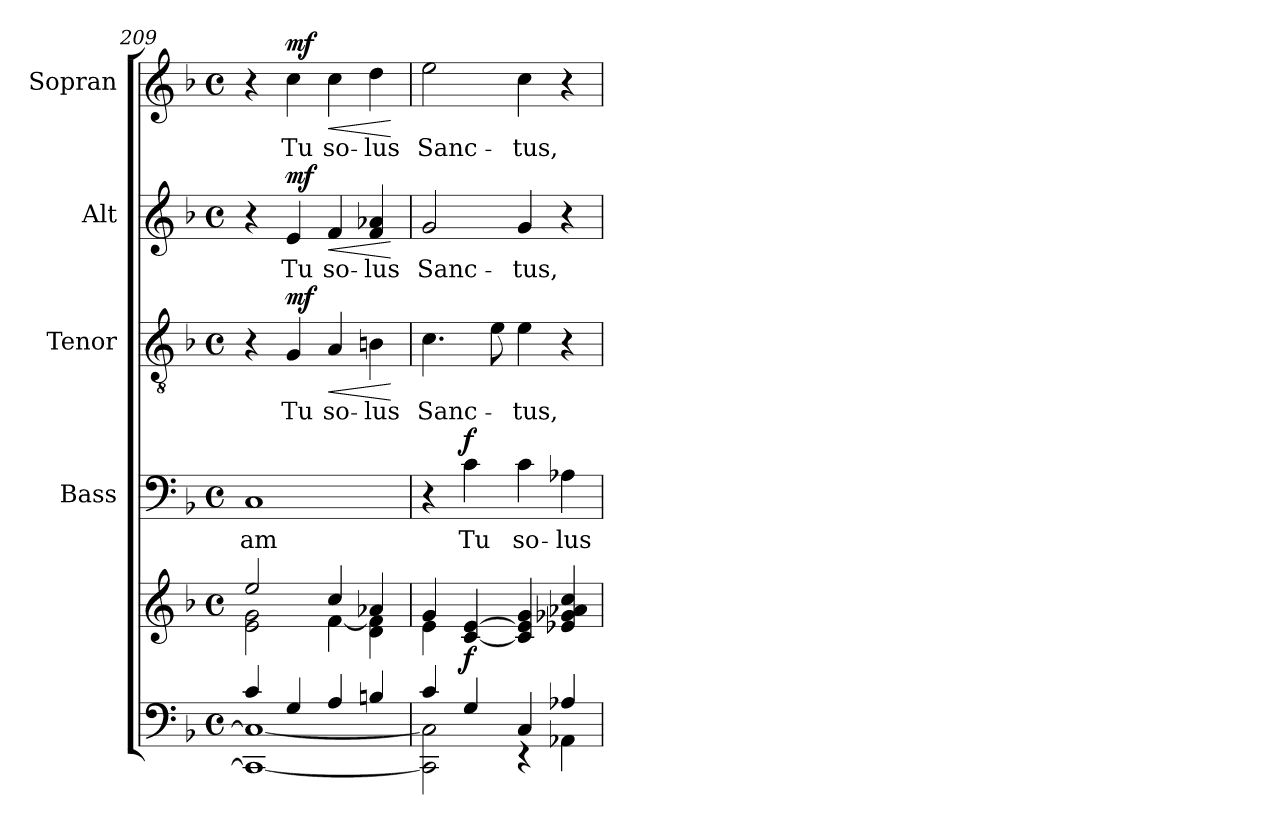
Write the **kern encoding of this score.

**kern	**kern	**dynam	**kern	**text	**dynam	**kern	**text	**dynam	**kern	**text	**dynam	**kern	**text	**dynam
*part5	*part5	*part5	*part4	*part4	*part4	*part3	*part3	*part3	*part2	*part2	*part2	*part1	*part1	*part1
*staff6	*staff5	*staff5/6	*staff4	*staff4	*staff4	*staff3	*staff3	*staff3	*staff2	*staff2	*staff2	*staff1	*staff1	*staff1
*	*	*	*I"Bass	*	*	*I"Tenor	*	*	*I"Alt	*	*	*I"Sopran	*	*
*	*	*	*I'B.	*	*	*I'T.	*	*	*I'A.	*	*	*I'S.	*	*
*clefF4	*clefG2	*	*clefF4	*	*	*clefGv2	*	*	*clefG2	*	*	*clefG2	*	*
*k[b-]	*k[b-]	*	*k[b-]	*	*	*k[b-]	*	*	*k[b-]	*	*	*k[b-]	*	*
*F:	*F:	*	*F:	*	*	*F:	*	*	*F:	*	*	*F:	*	*
*M4/4	*M4/4	*	*M4/4	*	*	*M4/4	*	*	*M4/4	*	*	*M4/4	*	*
*met(c)	*met(c)	*	*met(c)	*	*	*met(c)	*	*	*met(c)	*	*	*met(c)	*	*
=209	=209	=209	=209	=209	=209	=209	=209	=209	=209	=209	=209	=209	=209	=209
*^	*^	*	*	*	*	*	*	*	*	*	*	*	*	*
!	!	!	!	!	!	!LO:LY:b	!	!	!	!	!	!	!	!	!	!
4c/	1CC_ 1C_	2ee/	2e\ 2g\	.	1C	-am	.	4r	.	.	4r	.	.	4r	.	.
!	!	!	!	!	!	!	!	!	!LO:LY:b	!LO:DY:a	!	!LO:LY:b	!LO:DY:a	!	!LO:LY:b	!LO:DY:a
4G/	.	.	.	.	.	.	.	4G/	Tu	mf	4e/	Tu	mf	4cc\	Tu	mf
!	!	!	!	!	!	!	!	!	!LO:LY:b	!LO:HP:b	!	!LO:LY:b	!LO:HP:b	!	!LO:LY:b	!LO:HP:b
4A/	.	4cc/	[<4f\	.	.	.	.	4A/	so-	<	4f/	so-	<	4cc\	so-	<
!	!	!	!	!	!	!	!	!	!LO:LY:b	!	!	!LO:LY:b	!	!	!LO:LY:b	!
4Bn/	.	4a-X/	4d\ 4f\]	.	.	.	.	4Bn\	-lus	.	4f/ 4a-X/	-lus	.	4dd\	-lus	.
*v	*v	*	*	*	*	*	*	*	*	*	*	*	*	*	*	*
*	*v	*v	*	*	*	*	*	*	*	*	*	*	*	*	*
.	.	.	.	.	.	.	.	[	.	.	[	.	.	[
=210	=210	=210	=210	=210	=210	=210	=210	=210	=210	=210	=210	=210	=210	=210
*^	*^	*	*	*	*	*	*	*	*	*	*	*	*	*
!	!	!	!	!	!	!	!	!	!LO:LY:b	!	!	!LO:LY:b	!	!	!LO:LY:b	!
4c/	2CC\] 2C\]	4g/	4e\	.	4r	.	.	4.c\	Sanc-	.	2g/	Sanc-	.	2ee\	Sanc-	.
!	!	!	!	!LO:DY:b	!	!LO:LY:b	!LO:DY:a	!	!	!	!	!	!	!	!	!
4G/	.	[>4c/ [>4e/	2.ryy	f	4c\	Tu	f	.	.	.	.	.	.	.	.	.
.	.	.	.	.	.	.	.	8e\	.	.	.	.	.	.	.	.
!	!	!	!	!	!	!LO:LY:b	!	!	!LO:LY:b	!	!	!LO:LY:b	!	!	!LO:LY:b	!
4C/	4rEE	4c/] 4e/] 4g/	.	.	4c\	so-	.	4e\	-tus,	.	4g/	-tus,	.	4cc\	-tus,	.
!	!	!	!	!	!	!LO:LY:b	!	!	!	!	!	!	!	!	!	!
4A-X/	4AA-X\	4e-X/ 4g-X/ 4a-X/ 4cc/	.	.	4A-X\	-lus	.	4r	.	.	4r	.	.	4r	.	.
*v	*v	*	*	*	*	*	*	*	*	*	*	*	*	*	*	*
*	*v	*v	*	*	*	*	*	*	*	*	*	*	*	*	*
=	=	=	=	=	=	=	=	=	=	=	=	=	=	=
*-	*-	*-	*-	*-	*-	*-	*-	*-	*-	*-	*-	*-	*-	*-
